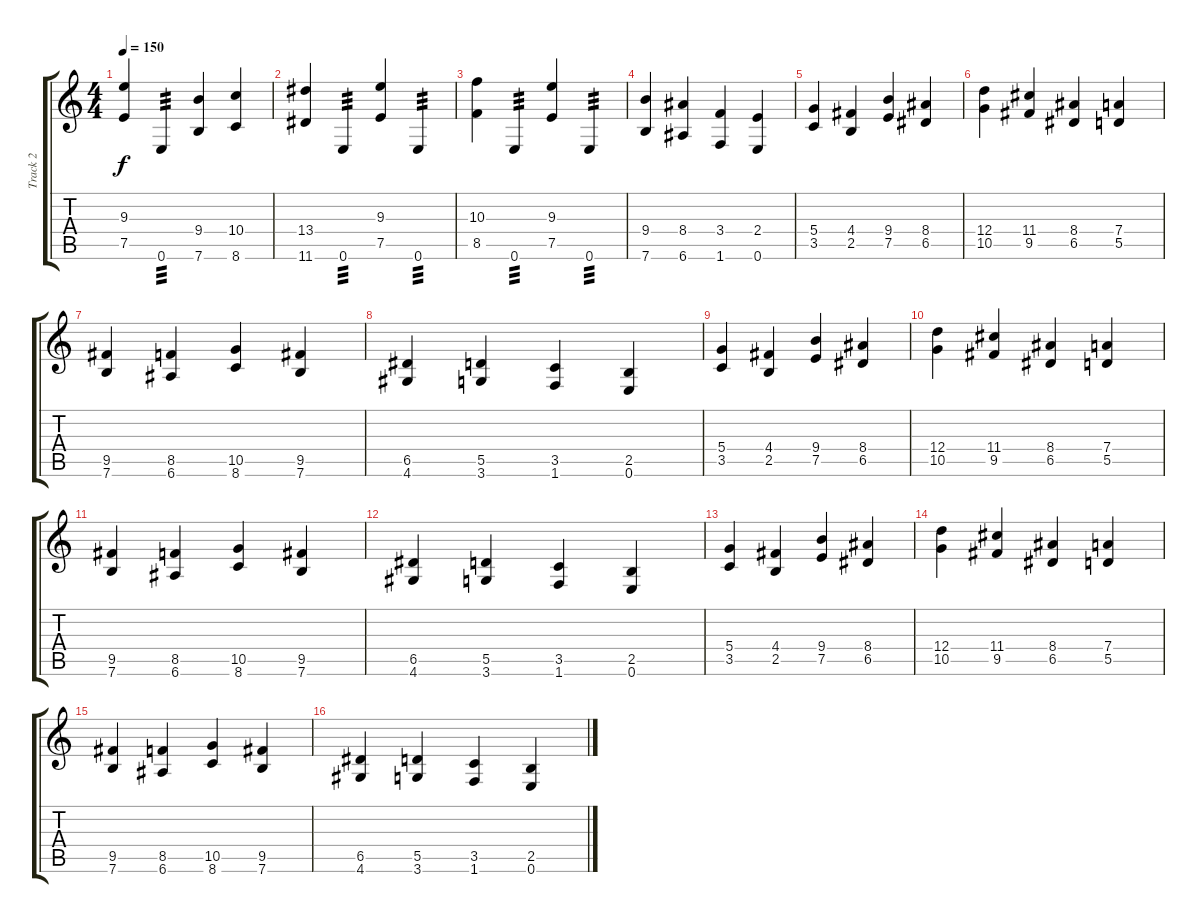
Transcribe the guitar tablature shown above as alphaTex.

\track ("Track 2" "Track 2") {instrument distortionguitar}
\staff {score tabs}
\tuning (E4 B3 G3 D3 A2 E2) {hide}
\ts (4 4)
\tempo 150
\clef g2
\ks c
(9.3 7.5).4{dy f} 0.6.4{tp 3} (9.4 7.6).4 (10.4 8.6).4 |
(13.4 11.6).4 0.6.4{tp 3} (9.3 7.5).4 0.6.4{tp 3} |
(10.3 8.5).4 0.6.4{tp 3} (9.3 7.5).4 0.6.4{tp 3} |
(9.4 7.6).4 (8.4 6.6).4 (3.4 1.6).4 (2.4 0.6).4 |
(5.4 3.5).4 (4.4 2.5).4 (9.4 7.5).4 (8.4 6.5).4 |
(12.4 10.5).4 (11.4 9.5).4 (8.4 6.5).4 (7.4 5.5).4 |
(9.5 7.6).4 (8.5 6.6).4 (10.5 8.6).4 (9.5 7.6).4 |
(6.5 4.6).4 (5.5 3.6).4 (3.5 1.6).4 (2.5 0.6).4 |
(5.4 3.5).4 (4.4 2.5).4 (9.4 7.5).4 (8.4 6.5).4 |
(12.4 10.5).4 (11.4 9.5).4 (8.4 6.5).4 (7.4 5.5).4 |
(9.5 7.6).4 (8.5 6.6).4 (10.5 8.6).4 (9.5 7.6).4 |
(6.5 4.6).4 (5.5 3.6).4 (3.5 1.6).4 (2.5 0.6).4 |
(5.4 3.5).4 (4.4 2.5).4 (9.4 7.5).4 (8.4 6.5).4 |
(12.4 10.5).4 (11.4 9.5).4 (8.4 6.5).4 (7.4 5.5).4 |
(9.5 7.6).4 (8.5 6.6).4 (10.5 8.6).4 (9.5 7.6).4 |
(6.5 4.6).4 (5.5 3.6).4 (3.5 1.6).4 (2.5 0.6).4
